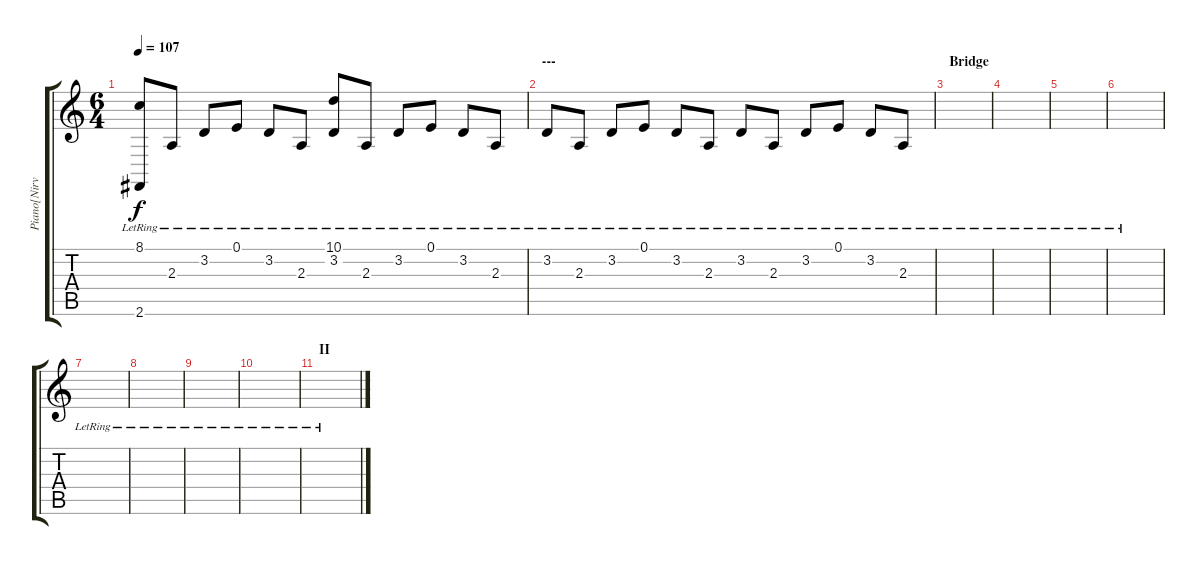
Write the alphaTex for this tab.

\track ("Piano[Nirvana]" "Piano[Nirv") {instrument acousticgrandpiano}
\staff {score tabs}
\tuning (E4 B3 G3 D3 A2 E2) {hide}
\ts (6 4)
\tempo 107
\clef g2
\ks c
(8.1{lr} 2.6{lr}).8{dy f} 2.3{lr}.8 3.2{lr}.8 0.1{lr}.8 3.2{lr}.8 2.3{lr}.8 (10.1{lr} 3.2{lr}).8 2.3{lr}.8 3.2{lr}.8 0.1{lr}.8 3.2{lr}.8 2.3{lr}.8 |
\section ("" "---")
3.2{lr}.8 2.3{lr}.8 3.2{lr}.8 0.1{lr}.8 3.2{lr}.8 2.3{lr}.8 3.2{lr}.8 2.3{lr}.8 3.2{lr}.8 0.1{lr}.8 3.2{lr}.8 2.3{lr}.8 |
\section ("" "Bridge")
|
|
|
|
|
|
|
|
\section ("" "II")
